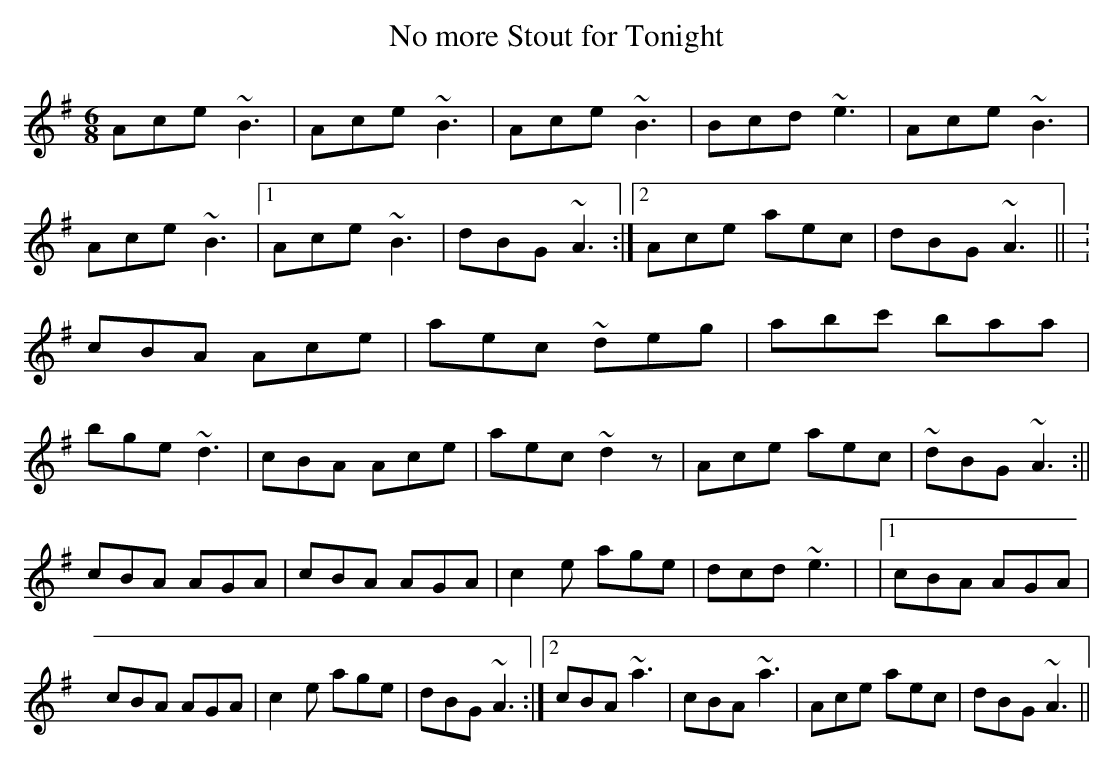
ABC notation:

X:1
T:No more Stout for Tonight
M:6/8
L:1/8
K:Ador
Ace ~B3 | Ace ~B3 | Ace ~B3 | Bcd ~e3 |\
Ace ~B3 | Ace ~B3 |1 Ace ~B3 | dBG ~A3 :|2\
Ace aec |dBG ~A3 ||\
:cBA Ace | aec ~deg | abc' baa | bge ~d3 |\
cBA Ace | aec ~d2z| Ace aec | ~dBG ~A3 :||
cBA AGA | cBA AGA | c2e age | dcd ~e3 |\
|1 cBA AGA | cBA AGA | c2e age |dBG ~A3 :|2\
cBA ~a3 | cBA ~a3 | Ace aec | dBG ~A3 ||\
